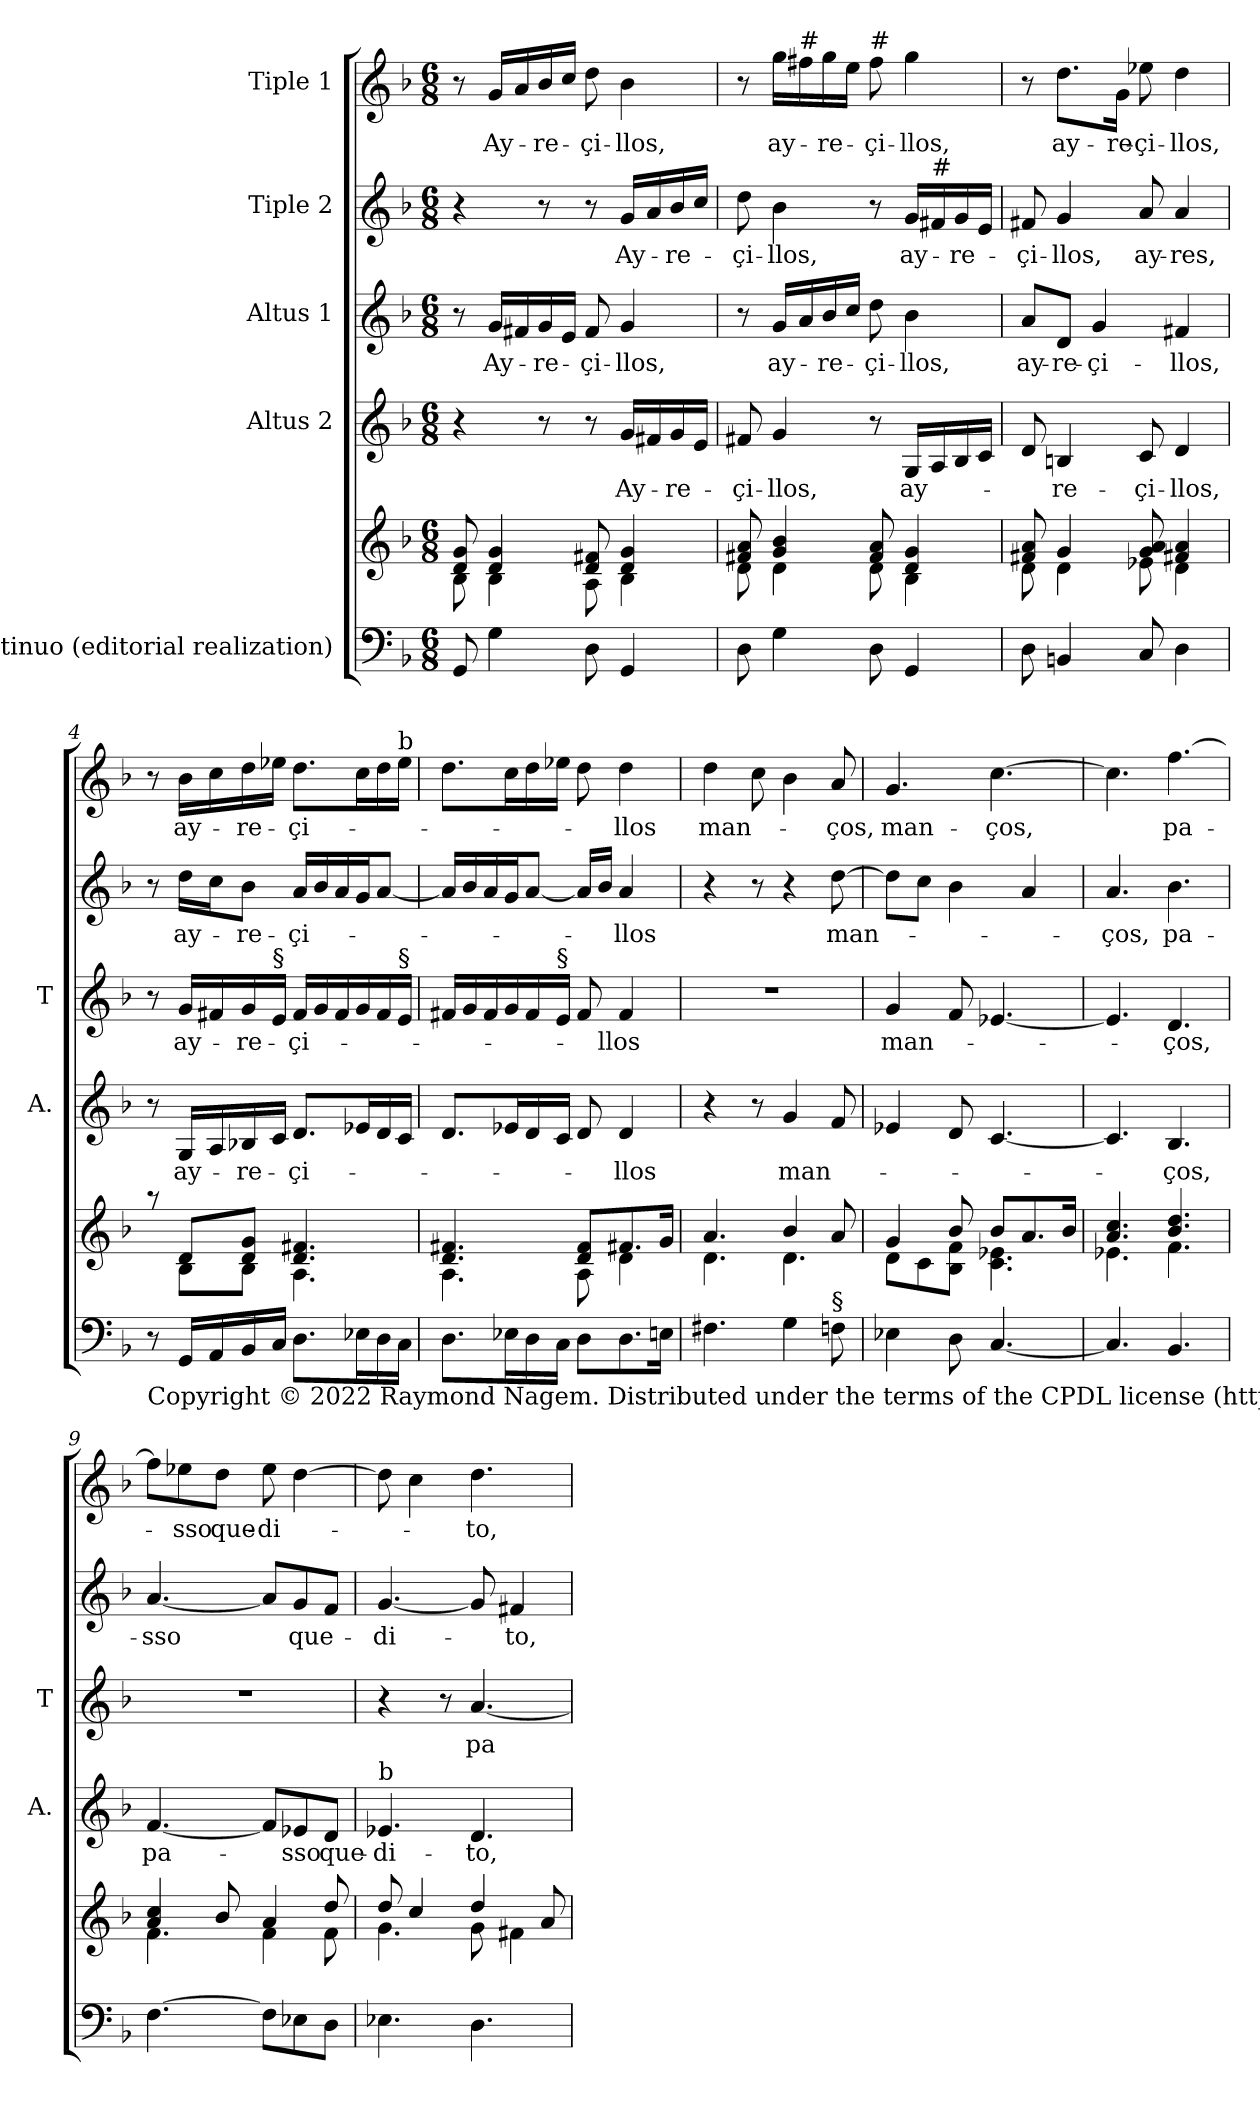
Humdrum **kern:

**kern	**kern	**kern	**text	**kern	**text	**kern	**text	**kern	**text
*part5	*part5	*part4	*part4	*part3	*part3	*part2	*part2	*part1	*part1
*staff6	*staff5	*staff4	*staff4	*staff3	*staff3	*staff2	*staff2	*staff1	*staff1
*I"Continuo (editorial realization)	*	*I"Altus 2	*	*I"Altus 1	*	*I"Tiple 2	*	*I"Tiple 1	*
*	*	*I'A.	*	*I'T	*	*	*	*	*
*clefF4	*clefG2	*clefG2	*	*clefG2	*	*clefG2	*	*clefG2	*
*	*	*	*	*ITrd7c12	*	*	*	*	*
*k[b-]	*k[b-]	*k[b-]	*	*k[b-]	*	*k[b-]	*	*k[b-]	*
*F:	*F:	*F:	*	*F:	*	*F:	*	*F:	*
*M6/8	*M6/8	*M6/8	*	*M6/8	*	*M6/8	*	*M6/8	*
=1	=1	=1	=1	=1	=1	=1	=1	=1	=1
*	*^	*	*	*	*	*	*	*	*
8GG/	8d/ 8g/	8B-\	4r	.	8r	.	4r	.	8r	.
!	!	!	!	!	!	!LO:LY:b	!	!	!	!LO:LY:b
4G\	4d/ 4g/	4B-\	.	.	16G/LL	Ay-	.	.	16g/LL	Ay-
.	.	.	.	.	16F#X/	.	.	.	16a/	.
!	!	!	!	!	!	!LO:LY:b	!	!	!	!LO:LY:b
.	.	.	8r	.	16G/	-re-	8r	.	16b-/	-re-
.	.	.	.	.	16E/JJ	.	.	.	16cc/JJ	.
!	!	!	!	!	!	!LO:LY:b	!	!	!	!LO:LY:b
8D\	8d/ 8f#X/	8A\	8r	.	8F#/	-çi-	8r	.	8dd\	-çi-
!	!	!	!	!LO:LY:b	!	!LO:LY:b	!	!LO:LY:b	!	!LO:LY:b
4GG/	4d/ 4g/	4B-\	16g/LL	Ay-	4G/	-llos,	16g/LL	Ay-	4b-\	-llos,
.	.	.	16f#X/	.	.	.	16a/	.	.	.
!	!	!	!	!LO:LY:b	!	!	!	!LO:LY:b	!	!
.	.	.	16g/	-re-	.	.	16b-/	-re-	.	.
.	.	.	16e/JJ	.	.	.	16cc/JJ	.	.	.
=2	=2	=2	=2	=2	=2	=2	=2	=2	=2	=2
!	!	!	!	!LO:LY:b	!	!	!	!LO:LY:b	!	!
8D\	8f#X/ 8a/	8d\	8f#X/	-çi-	8r	.	8dd\	-çi-	8r	.
!	!	!	!	!LO:LY:b	!	!LO:LY:b	!	!LO:LY:b	!	!LO:LY:b
4G\	4g/ 4b-/	4d\	4g/	-llos,	16G/LL	ay-	4b-\	-llos,	16gg\LL	ay-
!	!	!	!	!	!	!	!	!	!LO:TX:a:t=#	!
.	.	.	.	.	16A/	.	.	.	16ff#\	.
!	!	!	!	!	!	!LO:LY:b	!	!	!	!LO:LY:b
.	.	.	.	.	16B-/	-re-	.	.	16gg\	-re-
.	.	.	.	.	16c/JJ	.	.	.	16ee\JJ	.
!	!	!	!	!	!	!	!	!	!LO:TX:a:t=#	!
!	!	!	!	!	!	!LO:LY:b	!	!	!	!LO:LY:b
8D\	8f#/ 8a/	8d\	8r	.	8d\	-çi-	8r	.	8ff#\	-çi-
!	!	!	!	!LO:LY:b	!	!LO:LY:b	!	!LO:LY:b	!	!LO:LY:b
4GG/	4d/ 4g/	4B-\	16G/LL	ay-	4B-\	-llos,	16g/LL	ay-	4gg\	-llos,
!	!	!	!	!	!	!	!LO:TX:a:t=#	!	!	!
.	.	.	16A/	.	.	.	16f#/	.	.	.
!	!	!	!	!	!	!	!	!LO:LY:b	!	!
.	.	.	16B-/	.	.	.	16g/	-re-	.	.
.	.	.	16c/JJ	.	.	.	16e/JJ	.	.	.
=3	=3	=3	=3	=3	=3	=3	=3	=3	=3	=3
!	!	!	!	!	!	!LO:LY:b	!	!LO:LY:b	!	!
8D\	8f#X/ 8a/	8d\	8d/	.	8A/L	ay-	8f#X/	-çi-	8r	.
!	!	!	!	!LO:LY:b	!	!LO:LY:b	!	!LO:LY:b	!	!LO:LY:b
4BBn/	4g/	4d\	4Bn/	-re-	8D/J	-re-	4g/	-llos,	8.dd\L	ay-
!	!	!	!	!	!	!LO:LY:b	!	!	!	!
.	.	.	.	.	4G/	-çi-	.	.	.	.
!	!	!	!	!	!	!	!	!	!	!LO:LY:b
.	.	.	.	.	.	.	.	.	16g\Jk	-re-
!	!	!	!	!LO:LY:b	!	!	!	!LO:LY:b	!	!LO:LY:b
8C/	8g/ 8a/	8e-X\	8c/	-çi-	.	.	8a/	ay-	8ee-X\	-çi-
!	!	!	!	!LO:LY:b	!	!LO:LY:b	!	!LO:LY:b	!	!LO:LY:b
4D\	4f#X/ 4a/	4d\	4d/	-llos,	4F#X/	-llos,	4a/	-res,	4dd\	-llos,
!!LO:LB:g=z
=4	=4	=4	=4	=4	=4	=4	=4	=4	=4	=4
!LO:TX:b:t=Copyright © 2022 Raymond Nagem. Distributed under the terms of the CPDL license (http&colon;//www.cpdl.org.)	!	!	!	!	!	!	!	!	!	!
8r	8raa	8ryy	8r	.	8r	.	8r	.	8r	.
!	!	!	!	!LO:LY:b	!	!LO:LY:b	!	!LO:LY:b	!	!LO:LY:b
16GG/LL	8d/L	8B-\L	16G/LL	ay-	16G/LL	ay-	16dd\LL	ay-	16b-\LL	ay-
16AA/	.	.	16A/	.	16F#X/	.	16cc\J	.	16cc\	.
!	!	!	!	!LO:LY:b	!	!LO:LY:b	!	!LO:LY:b	!	!LO:LY:b
16BB-/	8d/ 8g/J	8B-\J	16B-X/	-re-	16G/	-re-	8b-\J	-re-	16dd\	-re-
!	!	!	!	!	!LO:TX:a:t=§	!	!	!	!	!
16C/JJ	.	.	16c/JJ	.	16E/JJ	.	.	.	16ee-X\JJ	.
!	!	!	!	!LO:LY:b	!	!LO:LY:b	!	!LO:LY:b	!	!LO:LY:b
8.D\L	4.d/ 4.f#X/	4.A\	8.d/L	-çi-	16F#/LL	-çi-	16a/LL	-çi-	8.dd\L	-çi-
.	.	.	.	.	16G/	.	16b-/	.	.	.
.	.	.	.	.	16F#/	.	16a/	.	.	.
16E-X\L	.	.	16e-X/L	.	16G/	.	16g/J	.	16cc\L	.
16D\	.	.	16d/	.	16F#/	.	[<8a/J	.	16dd\	.
!	!	!	!	!	!	!	!	!	!LO:TX:a:t=b	!
!	!	!	!	!	!LO:TX:a:t=§	!	!	!	!	!
16C\JJ	.	.	16c/JJ	.	16E/JJ	.	.	.	16ee-\JJ	.
=5	=5	=5	=5	=5	=5	=5	=5	=5	=5	=5
8.D\L	4.d/ 4.f#X/	4.A\	8.d/L	.	16F#X/LL	.	16a/LL]	.	8.dd\L	.
.	.	.	.	.	16G/	.	16b-/	.	.	.
.	.	.	.	.	16F#/	.	16a/	.	.	.
16E-X\L	.	.	16e-X/L	.	16G/	.	16g/J	.	16cc\L	.
16D\	.	.	16d/	.	16F#/	.	[<8a/J	.	16dd\	.
!	!	!	!	!	!LO:TX:a:t=§	!	!	!	!	!
16C\JJ	.	.	16c/JJ	.	16E/JJ	.	.	.	16ee-X\JJ	.
8D\L	8d/ 8f#/L	8A\	8d/	.	8F#/	.	16a/LL]	.	8dd\	.
.	.	.	.	.	.	.	16b-/JJ	.	.	.
!	!	!	!	!LO:LY:b	!	!LO:LY:b	!	!LO:LY:b	!	!LO:LY:b
8.D\	8.f#X/	4d\	4d/	-llos	4F#/	-llos	4a/	-llos	4dd\	-llos
16En\Jk	16g/Jk	.	.	.	.	.	.	.	.	.
=6	=6	=6	=6	=6	=6	=6	=6	=6	=6	=6
!	!	!	!	!	!LO:N:vis=1	!	!	!	!	!LO:LY:b
4.F#X\	4.a/	4.d\	4r	.	2.r	.	4r	.	4dd\	man-
.	.	.	8r	.	.	.	8r	.	8cc\	.
!	!	!	!	!LO:LY:b	!	!	!	!	!	!
4G\	4b-/	4.d\	4g/	man-	.	.	4r	.	4b-\	.
!LO:TX:a:t=§	!	!	!	!	!	!	!	!	!	!
!	!	!	!	!	!	!	!	!LO:LY:b	!	!LO:LY:b
8F\	8a/	.	8f/	.	.	.	[>8dd\	man-	8a/	-ços,
=7	=7	=7	=7	=7	=7	=7	=7	=7	=7	=7
!	!	!	!	!	!	!LO:LY:b	!	!	!	!LO:LY:b
4E-X\	4g/	8d\L	4e-X/	.	4G/	man-	8dd\L]	.	4.g/	man-
.	.	8c\	.	.	.	.	8cc\J	.	.	.
8D\	8b-/	8B-\ 8f\J	8d/	.	8F/	.	4b-\	.	.	.
!	!	!	!	!	!	!	!	!	!	!LO:LY:b
[<4.C/	8b-/L	4.c\ 4.e-X\	[<4.c/	.	[<4.E-X/	.	.	.	[>4.cc\	-ços,
.	8.a/	.	.	.	.	.	4a/	.	.	.
.	16b-/Jk	.	.	.	.	.	.	.	.	.
!!LO:PB:g=z
=8	=8	=8	=8	=8	=8	=8	=8	=8	=8	=8
!	!	!	!	!	!	!	!	!LO:LY:b	!	!
4.C/]	4.a/ 4.cc/	4.e-X\	4.c/]	.	4.E-/]	.	4.a/	-ços,	4.cc\]	.
!	!	!	!	!LO:LY:b	!	!LO:LY:b	!	!LO:LY:b	!	!LO:LY:b
4.BB-/	4.b-/ 4.dd/	4.f\	4.B-/	-ços,	4.D/	-ços,	4.b-\	pa-	[>4.ff\	pa-
=9	=9	=9	=9	=9	=9	=9	=9	=9	=9	=9
!	!	!	!	!LO:LY:b	!LO:N:vis=1	!	!	!LO:LY:b	!	!
[>4.F\	4a/ 4cc/	4.f\	[<4.f/	pa-	2.r	.	[<4.a/	-sso	8ff\L]	.
!	!	!	!	!	!	!	!	!	!	!LO:LY:b
.	.	.	.	.	.	.	.	.	8ee-X\	-sso
!	!	!	!	!	!	!	!	!	!	!LO:LY:b
.	8b-/	.	.	.	.	.	.	.	8dd\J	que-
!	!	!	!	!	!	!	!	!	!	!LO:LY:b
8F\L]	4a/	4f\	8f/L]	.	.	.	8a/L]	.	8ee-\	-di-
!	!	!	!	!LO:LY:b	!	!	!	!LO:LY:b	!	!
8E-X\	.	.	8e-X/	-sso	.	.	8g/	que-	[>4dd\	.
!	!	!	!	!LO:LY:b	!	!	!	!	!	!
8D\J	8dd/	8f\	8d/J	que-	.	.	8f/J	.	.	.
=10	=10	=10	=10	=10	=10	=10	=10	=10	=10	=10
!	!	!	!LO:TX:a:t=b	!	!	!	!	!	!	!
!	!	!	!	!LO:LY:b	!	!	!	!LO:LY:b	!	!
4.E-X\	8dd/	4.g\	4.e-/	-di-	4r	.	[<4.g/	-di-	8dd\]	.
.	4cc/	.	.	.	.	.	.	.	4cc\	.
.	.	.	.	.	8r	.	.	.	.	.
!	!	!	!	!LO:LY:b	!	!LO:LY:b	!	!	!	!LO:LY:b
4.D\	4dd/	8g\	4.d/	-to,	[<4.A/	pa-	8g/]	.	4.dd\	-to,
!	!	!	!	!	!	!	!	!LO:LY:b	!	!
.	.	4f#X\	.	.	.	.	4f#X/	-to,	.	.
.	8a/	.	.	.	.	.	.	.	.	.
*	*v	*v	*	*	*	*	*	*	*	*
=	=	=	=	=	=	=	=	=	=
*-	*-	*-	*-	*-	*-	*-	*-	*-	*-
